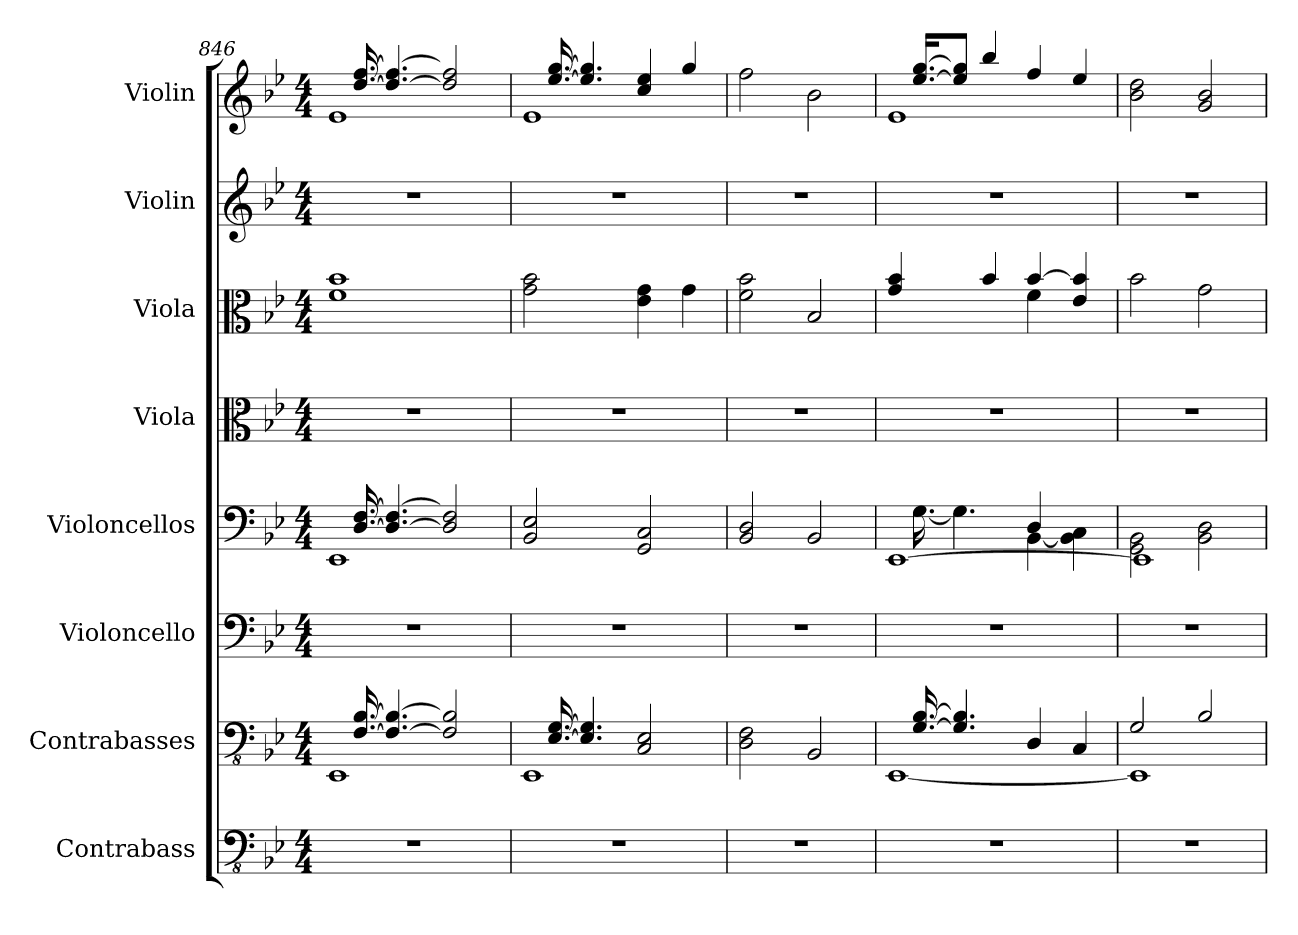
**kern	**kern	**kern	**kern	**kern	**kern	**kern	**kern
*part8	*part7	*part6	*part5	*part4	*part3	*part2	*part1
*staff8	*staff7	*staff6	*staff5	*staff4	*staff3	*staff2	*staff1
*I"Contrabass	*I"Contrabasses	*I"Violoncello	*I"Violoncellos	*I"Viola	*I"Viola	*I"Violin	*I"Violin
*I'Cb.	*I'Cbs.	*I'Vc.	*I'Vcs.	*I'Vla.	*I'Vla.	*I'Vln.	*I'Vln.
*clefFv4	*clefFv4	*clefF4	*clefF4	*clefC3	*clefC3	*clefG2	*clefG2
*ITrd7c12	*	*	*	*	*	*	*
*k[b-e-]	*k[b-e-]	*k[b-e-]	*k[b-e-]	*k[b-e-]	*k[b-e-]	*k[b-e-]	*k[b-e-]
*M4/4	*M4/4	*M4/4	*M4/4	*M4/4	*M4/4	*M4/4	*M4/4
=846	=846	=846	=846	=846	=846	=846	=846
*	*^	*	*^	*	*	*	*^
1r	32ryy	1EEE-	1r	32ryy	1EE-	1r	1f 1b-	1r	32ryy	1e-
.	[16.FF/ [16.BB-/	.	.	[16.D/ [16.F/	.	.	.	.	[16.dd/ [16.ff/	.
.	4.FF/_ 4.BB-/_	.	.	4.D/_ 4.F/_	.	.	.	.	4.dd/_ 4.ff/_	.
.	2FF/] 2BB-/]	.	.	2D/] 2F/]	.	.	.	.	2dd/] 2ff/]	.
*	*	*	*	*v	*v	*	*	*	*	*
=847	=847	=847	=847	=847	=847	=847	=847	=847	=847
1r	32ryy	1EEE-	1r	2BB-/ 2E-/	1r	2g\ 2b-\	1r	32ryy	1e-
.	[16.EE-/ [16.GG/	.	.	.	.	.	.	[16.ee-/ [16.gg/	.
.	4.EE-/] 4.GG/]	.	.	.	.	.	.	4.ee-/] 4.gg/]	.
.	2CC/ 2EE-/	.	.	2GG/ 2C/	.	4e-\ 4g\	.	4cc/ 4ee-/	.
.	.	.	.	.	.	4g\	.	4gg/	.
*	*v	*v	*	*	*	*	*	*v	*v
=848	=848	=848	=848	=848	=848	=848	=848
1r	2DD\ 2FF\	1r	2BB-/ 2D/	1r	2f\ 2b-\	1r	2ff\
.	2BBB-/	.	2BB-/	.	2B-/	.	2b-\
!!LO:PB:g=z
=849	=849	=849	=849	=849	=849	=849	=849
*	*^	*	*^	*	*^	*	*^
*	*	*	*	*	*^	*	*	*	*	*	*
1r	32ryy	[1EEE-	1r	2ryy	32ryy	[1EE-	1r	4g/ 4b-/	2ryy	1r	32ryy	1e-
.	[16.GG/ [16.BB-/	.	.	.	[16.G\	.	.	.	.	.	[16.ee-/ [16.gg/KL	.
.	4.GG/] 4.BB-/]	.	.	.	4.G\]	.	.	.	.	.	8ee-/] 8gg/]J	.
.	.	.	.	.	.	.	.	4b-/	.	.	4bb-/	.
.	4DD/	.	.	4D/	[4BB-\	.	.	[4b-/	4f\	.	4ff/	.
.	4CC/	.	.	4ryy	4BB-\] 4C\	.	.	4e-/ 4b-/]	4ryy	.	4ee-/	.
*	*	*	*	*	*	*	*	*v	*v	*	*v	*v
=850	=850	=850	=850	=850	=850	=850	=850	=850	=850	=850
1r	2GG/	1EEE-]	1r	1ryy	2GG\ 2BB-\	1EE-]	1r	2b-\	1r	2b-\ 2dd\
.	2BB-/	.	.	.	2BB-\ 2D\	.	.	2g\	.	2g/ 2b-/
*	*v	*v	*	*v	*v	*v	*	*	*	*
=	=	=	=	=	=	=	=
*-	*-	*-	*-	*-	*-	*-	*-
